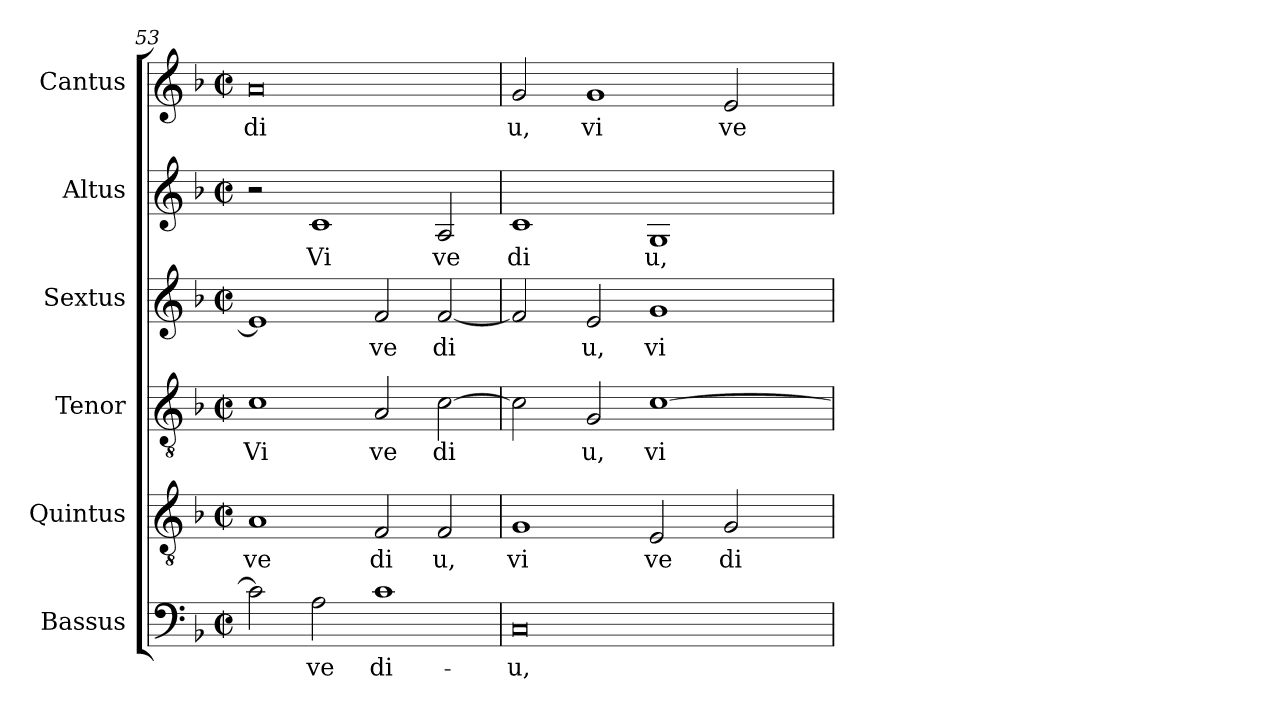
**kern	**text	**kern	**text	**kern	**text	**kern	**text	**kern	**text	**kern	**text
*part6	*part6	*part5	*part5	*part4	*part4	*part3	*part3	*part2	*part2	*part1	*part1
*staff6	*staff6	*staff5	*staff5	*staff4	*staff4	*staff3	*staff3	*staff2	*staff2	*staff1	*staff1
*I"Bassus	*	*I"Quintus	*	*I"Tenor	*	*I"Sextus	*	*I"Altus	*	*I"Cantus	*
*clefF4	*	*clefGv2	*	*clefGv2	*	*clefG2	*	*clefG2	*	*clefG2	*
*k[b-]	*	*k[b-]	*	*k[b-]	*	*k[b-]	*	*k[b-]	*	*k[b-]	*
*F:	*	*F:	*	*F:	*	*F:	*	*F:	*	*F:	*
*M2/2	*	*M2/2	*	*M2/2	*	*M2/2	*	*M2/2	*	*M2/2	*
*met(c|)	*	*met(c|)	*	*met(c|)	*	*met(c|)	*	*met(c|)	*	*met(c|)	*
=53	=53	=53	=53	=53	=53	=53	=53	=53	=53	=53	=53
!	!	!	!LO:LY:b:cj	!	!LO:LY:b:cj	!	!	!	!	!	!LO:LY:b:cj
2c\]	.	1A	ve	1c	Vi	1e]	.	2r	.	0a	di
!	!LO:LY:b:cj	!	!	!	!	!	!	!	!LO:LY:b:cj	!	!
2A\	-ve	.	.	.	.	.	.	1c	Vi	.	.
!	!LO:LY:b:cj	!	!LO:LY:b:cj	!	!LO:LY:b:cj	!	!LO:LY:b:cj	!	!	!	!
1c	di-	2F/	di	2A/	ve	2f/	ve	.	.	.	.
!	!	!	!LO:LY:b:cj	!	!LO:LY:b:cj	!	!LO:LY:b:cj	!	!LO:LY:b:cj	!	!
.	.	2F/	u,	[<2c\	di	[>2f/	di	2A/	ve	.	.
!!LO:LB:g=z
=54	=54	=54	=54	=54	=54	=54	=54	=54	=54	=54	=54
!	!LO:LY:b:cj	!	!LO:LY:b:cj	!	!	!	!	!	!LO:LY:b:cj	!	!LO:LY:b:cj
*	*	*	*	*^	*	*^	*	*	*	*	*
0C	-u,	1G	vi	2c\]	32.ryy	.	2f/]	32.ryy	.	1c	di	2g/	u,
.	.	.	.	.	1ryy	.	.	1ryy	.	.	.	.	.
!	!	!	!	!	!	!LO:LY:b:cj	!	!	!LO:LY:b:cj	!	!	!	!LO:LY:b:cj
.	.	.	.	2G/	.	u,	2e/	.	u,	.	.	1g	vi
!	!	!	!LO:LY:b:cj	!	!	!LO:LY:b:cj	!	!	!LO:LY:b:cj	!	!LO:LY:b:cj	!	!
.	.	2E/	ve	[>1c	.	vi	1g	.	vi	1G	u,	.	.
.	.	.	.	.	2ryy	.	.	2ryy	.	.	.	.	.
!	!	!	!LO:LY:b:cj	!	!	!	!	!	!	!	!	!	!LO:LY:b:cj
.	.	2G/	di	.	.	.	.	.	.	.	.	2e/	ve
.	.	.	.	.	4ryy	.	.	4ryy	.	.	.	.	.
.	.	.	.	.	8ryy	.	.	8ryy	.	.	.	.	.
.	.	.	.	.	16ryy	.	.	16ryy	.	.	.	.	.
.	.	.	.	.	64ryy	.	.	64ryy	.	.	.	.	.
*	*	*	*	*v	*v	*	*	*	*	*	*	*	*
*	*	*	*	*	*	*v	*v	*	*	*	*	*
=	=	=	=	=	=	=	=	=	=	=	=
*-	*-	*-	*-	*-	*-	*-	*-	*-	*-	*-	*-
